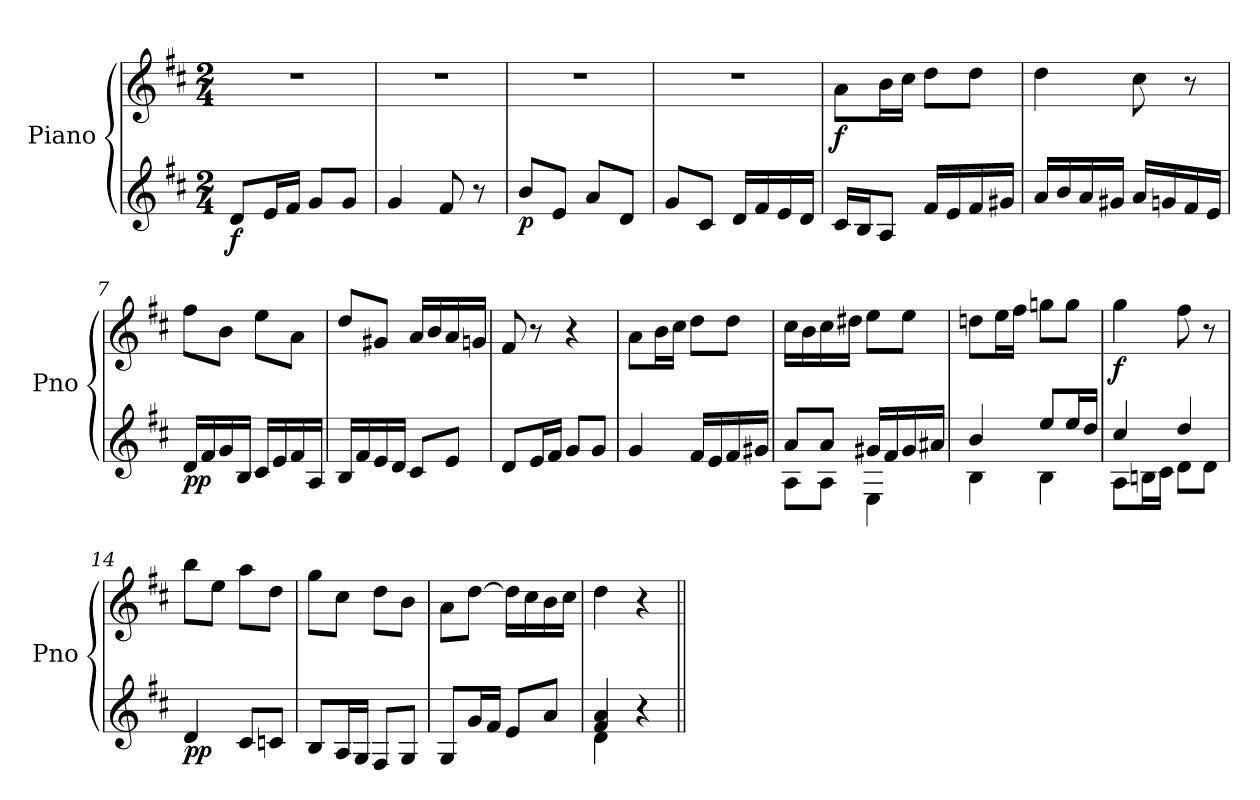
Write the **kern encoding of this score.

**kern	**kern	**dynam
*part1	*part1	*part1
*staff2	*staff1	*staff1/2
*I"Piano	*	*
*I'Pno	*	*
*clefG2	*clefG2	*
*k[f#c#]	*k[f#c#]	*
*M2/4	*M2/4	*
=1	=1	=1
!	!	!LO:DY:b=2
8d/L	2r	f
16e/K	.	.
16f#/Jk	.	.
8g/L	.	.
8g/J	.	.
=2	=2	=2
4g/	2r	.
8f#/	.	.
8r	.	.
=3	=3	=3
!	!	!LO:DY:b=2
8b/L	2r	p
8e/J	.	.
8a/L	.	.
8d/J	.	.
=4	=4	=4
8g/L	2r	.
8c#/J	.	.
16d/LL	.	.
16f#/	.	.
16e/	.	.
16d/JJ	.	.
=5	=5	=5
!	!	!LO:DY:b
16c#/LL	8a\L	f
16B/J	.	.
8A/J	16b\L	.
.	16cc#\JJ	.
16f#/LL	8dd\L	.
16e/	.	.
16f#/	8dd\J	.
16g#X/JJ	.	.
=6	=6	=6
16a/LL	4dd\	.
16b/	.	.
16a/	.	.
16g#X/JJ	.	.
16a/LL	8cc#\	.
16gn/	.	.
16f#/	8r	.
16e/JJ	.	.
!!LO:LB:g=z
=7	=7	=7
!	!	!LO:DY:b=2
!	!	!LO:DY:n=1:b
16d/LL	8ff#\L	p p
16f#/	.	.
16g/	8b\J	.
16B/JJ	.	.
16c#/LL	8ee\L	.
16e/	.	.
16f#/	8a\J	.
16A/JJ	.	.
=8	=8	=8
16B/LL	8dd/L	.
16f#/	.	.
16e/	8g#X/J	.
16d/JJ	.	.
8c#/L	16a/LL	.
.	16b/	.
8e/J	16a/	.
.	16gn/JJ	.
=9	=9	=9
8d/L	8f#/	.
16e/L	8r	.
16f#/JJ	.	.
8g/L	4r	.
8g/J	.	.
=10	=10	=10
4g/	8a\L	.
.	16b\L	.
.	16cc#\JJ	.
16f#/LL	8dd\L	.
16e/	.	.
16f#/	8dd\J	.
16g#X/JJ	.	.
=11	=11	=11
*^	*	*
8a/L	8A\L	16cc#\LL	.
.	.	16b\	.
8a/J	8A\J	16cc#\	.
.	.	16dd#X\JJ	.
16g#X/LL	4E\	8ee\L	.
16f#/	.	.	.
16g#/	.	8ee\J	.
16a#X/JJ	.	.	.
!!LO:LB:g=z
=12	=12	=12	=12
4b/	4B\	8ddn\L	.
.	.	16ee\L	.
.	.	16ff#\JJ	.
8ee/L	4B\	8ggn\L	.
16ee/K	.	8gg\J	.
16dd/Jk	.	.	.
=13	=13	=13	=13
!	!	!	!LO:DY:b
4cc#/	8A\L	4gg\	f
.	16Bn\L	.	.
.	16c#\JJ	.	.
4dd/	8d\L	8ff#\	.
.	8d\J	8r	.
=14	=14	=14	=14
!	!	!	!LO:DY:b=2
!	!	!	!LO:DY:n=1:b
*v	*v	*	*
4d/	8bb\L	p p
.	8ee\J	.
8c#/L	8aa\L	.
8cn/J	8dd\J	.
=15	=15	=15
8B/L	8gg\L	.
16A/L	8cc#\J	.
16G/JJ	.	.
8F#/L	8dd\L	.
8G/J	8b\J	.
=16	=16	=16
8G/L	8a\L	.
16g/K	[>8dd\J	.
16f#/Jk	.	.
8e/L	16dd\LL]	.
.	16cc#\	.
8a/J	16b\	.
.	16cc#\JJ	.
=17	=17	=17
*^	*	*
4f#/ 4a/	4d\	4dd\	.
4r	4ryy	4r	.
*v	*v	*	*
=||	=||	=||
*-	*-	*-
